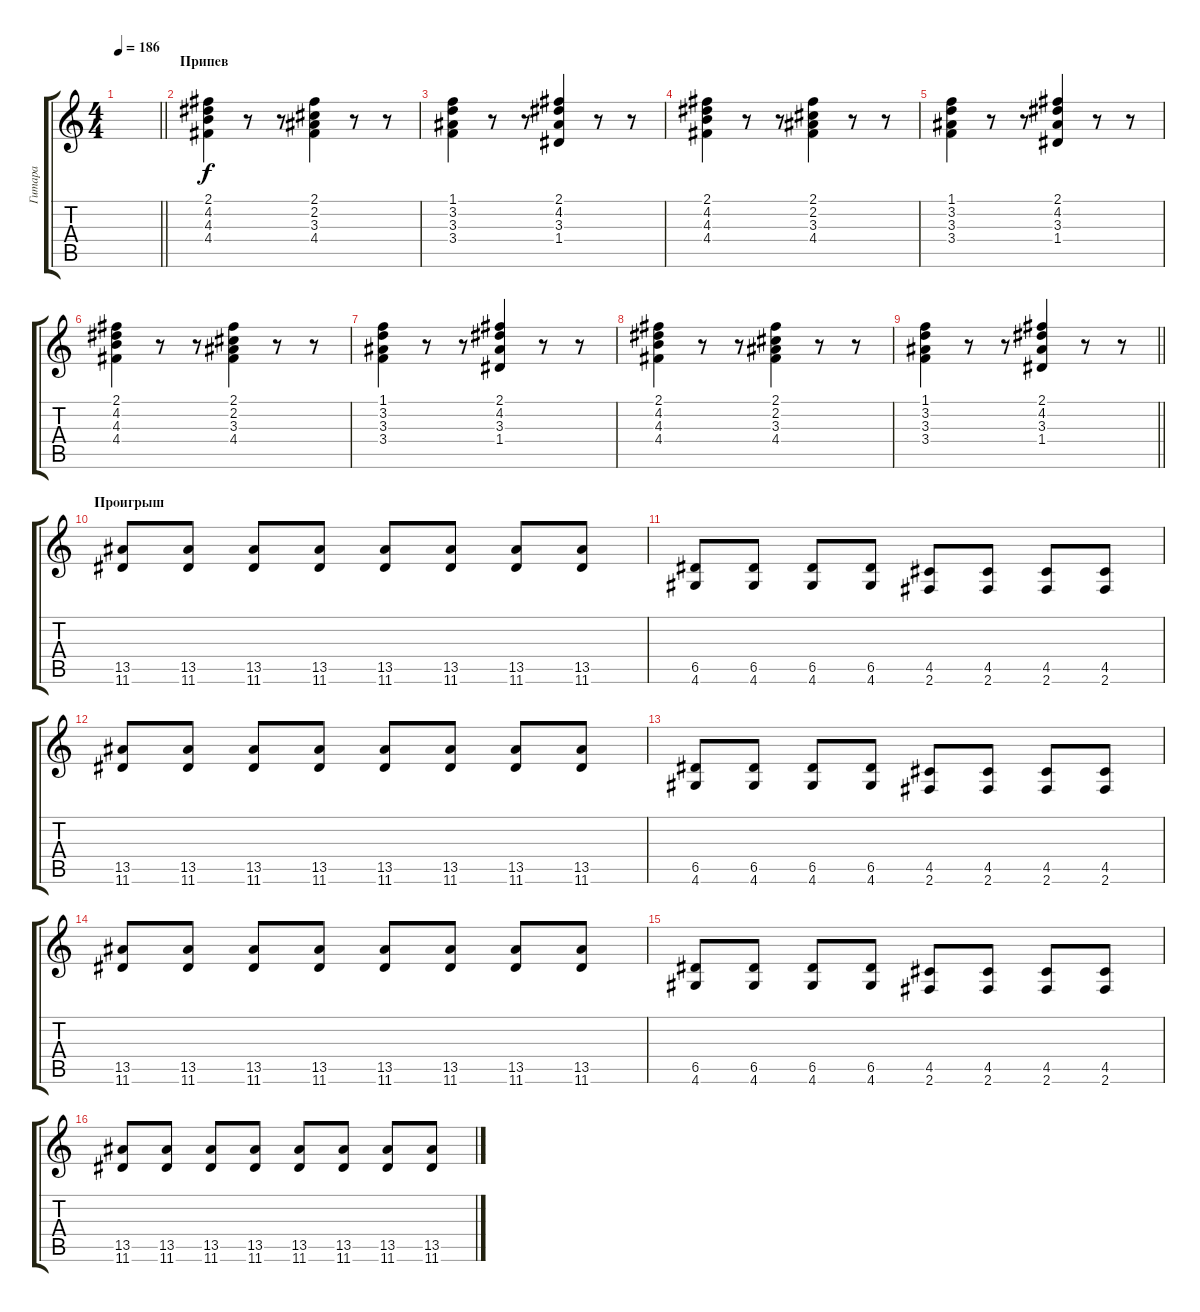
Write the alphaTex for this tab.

\track ("Гитара" "Гитара") {instrument electricguitarclean}
\staff {score tabs}
\tuning (E4 B3 G3 D3 A2 E2) {hide}
\ts (4 4)
\tempo 186
\clef g2
\barLineRight lightlight
\ks c
|
\section ("" "Припев")
(2.1 4.2 4.3 4.4).4 r.8 r.8 (2.1 2.2 3.3 4.4).4 r.8 r.8 |
(1.1 3.2 3.3 3.4).4 r.8 r.8 (2.1 4.2 3.3 1.4).4 r.8 r.8 |
(2.1 4.2 4.3 4.4).4 r.8 r.8 (2.1 2.2 3.3 4.4).4 r.8 r.8 |
(1.1 3.2 3.3 3.4).4 r.8 r.8 (2.1 4.2 3.3 1.4).4 r.8 r.8 |
(2.1 4.2 4.3 4.4).4 r.8 r.8 (2.1 2.2 3.3 4.4).4 r.8 r.8 |
(1.1 3.2 3.3 3.4).4 r.8 r.8 (2.1 4.2 3.3 1.4).4 r.8 r.8 |
(2.1 4.2 4.3 4.4).4 r.8 r.8 (2.1 2.2 3.3 4.4).4 r.8 r.8 |
\barLineRight lightlight
(1.1 3.2 3.3 3.4).4 r.8 r.8 (2.1 4.2 3.3 1.4).4 r.8 r.8 |
\section ("" "Проигрыш")
(13.5 11.6).8{instrument distortionguitar} (13.5 11.6).8 (13.5 11.6).8 (13.5 11.6).8 (13.5 11.6).8 (13.5 11.6).8 (13.5 11.6).8 (13.5 11.6).8 |
(6.5 4.6).8 (6.5 4.6).8 (6.5 4.6).8 (6.5 4.6).8 (4.5 2.6).8 (4.5 2.6).8 (4.5 2.6).8 (4.5 2.6).8 |
(13.5 11.6).8 (13.5 11.6).8 (13.5 11.6).8 (13.5 11.6).8 (13.5 11.6).8 (13.5 11.6).8 (13.5 11.6).8 (13.5 11.6).8 |
(6.5 4.6).8 (6.5 4.6).8 (6.5 4.6).8 (6.5 4.6).8 (4.5 2.6).8 (4.5 2.6).8 (4.5 2.6).8 (4.5 2.6).8 |
(13.5 11.6).8 (13.5 11.6).8 (13.5 11.6).8 (13.5 11.6).8 (13.5 11.6).8 (13.5 11.6).8 (13.5 11.6).8 (13.5 11.6).8 |
(6.5 4.6).8 (6.5 4.6).8 (6.5 4.6).8 (6.5 4.6).8 (4.5 2.6).8 (4.5 2.6).8 (4.5 2.6).8 (4.5 2.6).8 |
(13.5 11.6).8 (13.5 11.6).8 (13.5 11.6).8 (13.5 11.6).8 (13.5 11.6).8 (13.5 11.6).8 (13.5 11.6).8 (13.5 11.6).8
